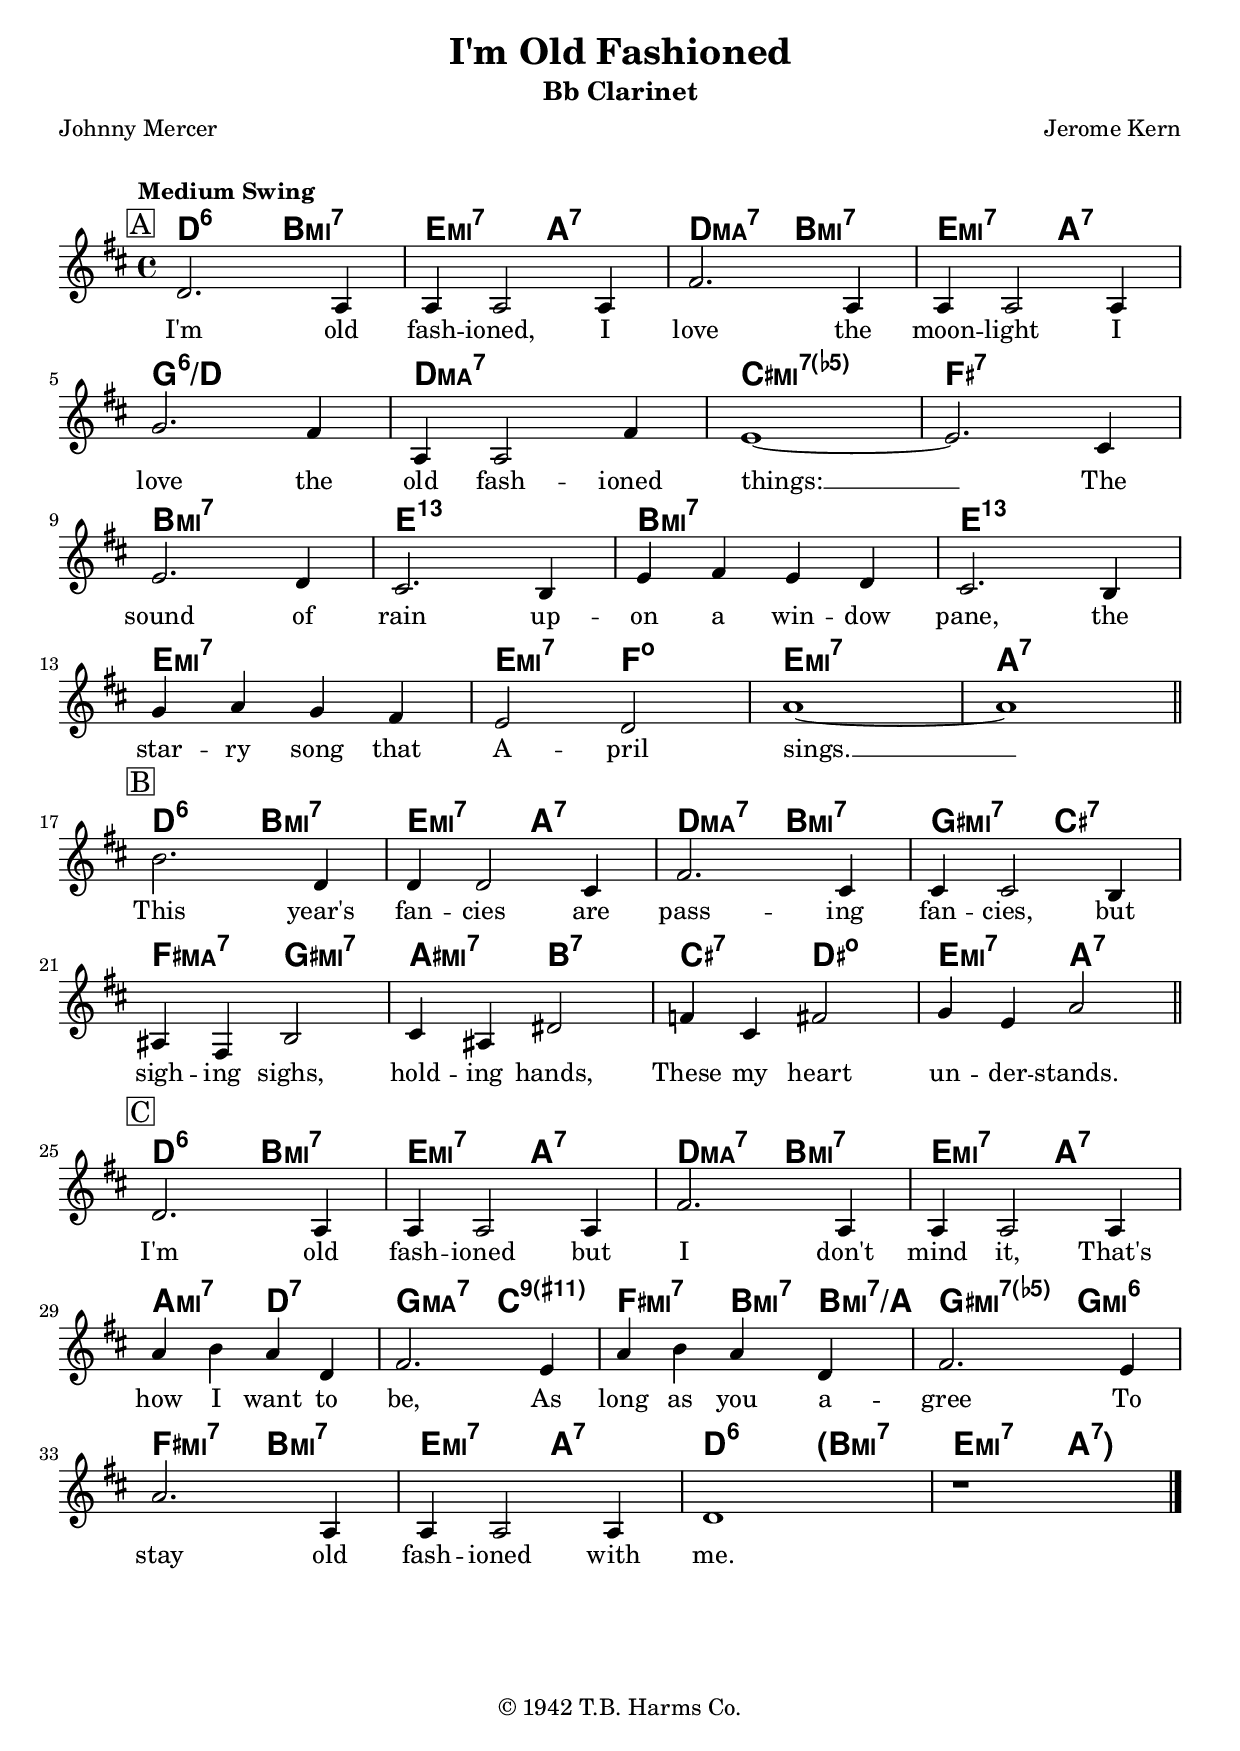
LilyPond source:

\version "2.24.0"

\include "english.ly"

instrument = "Bb Clarinet"
whatKey = d
whatClef = "treble"

%% -*- Mode: LilyPond -*-

\include "lead-sheets.ily"

refrainLyrics = \lyricmode {
  I'm old fash -- ioned, I love the moon -- light
  I love the old fash -- ioned things: __
  The sound of rain up -- on a win -- dow pane,
  the star -- ry song that A -- pril sings. __
  This year's fan -- cies are pass -- ing fan -- cies,
  but sigh -- ing sighs, hold -- ing hands,
  These my heart un -- der -- stands.
  I'm old fash -- ioned but I don't mind it,
  That's how I want to be,
  As long as you a -- gree
  To stay old fash -- ioned with me.
}

refrainChords = \chordmode {
  f2:6 d2:m7 g2:m7 c2:7 f2:maj7 d2:m7 g2:m7 c2:7
  bf1:6/f f1:maj7 e1:m7.5- a1:7
  d1:m7 g1:3.5.13 d1:m7 g1:3.5.13
  g1:m7 g2:m7 af2:dim7 g1:m7 c1:7
  
  f2:6 d2:m7 g2:m7 c2:7 f2:maj7 d2:m7 b2:m7 e2:7
  a2:maj7 b2:m7 cs2:m7 d2:7 e2:7 fs2:dim7 g2:m7 c2:7
  
  f2:6 d2:m7 g2:m7 c2:7 f2:maj7 d2:m7 g2:m7 c2:7
  c2:m7 f2:7 bf2:maj7 ef2:9.11+ a2:m7 d4:m7 d4:m7/c b2:m7.5- bf2:m6
  a2:m7 d2:m7 g2:m7 c2:7

  f2:6
  \set chordNameFunction = #begin-parenthesis-ignatzek-chord-names 
  d2:m7
  \unset chordNameFunction
  g2:m7
  \set chordNameFunction = #end-parenthesis-ignatzek-chord-names 
  c2:7
  \unset chordNameFunction  
}

refrainMelody = \relative f' {
  \time 4/4
  \key f \major
  \clef \whatClef
  \tempo "Medium Swing"

  \mark \markup{ \box "A" }
  
  f2. c4 | c4 c2 c4 | a'2. c,4 | c4 c2 c4 |
  \break
  bf'2. a4 | c,4 c2 a'4 | g1~ | g2. e4 |
  \break
  g2. f4 | e2. d4 | g4 a4 g4 f4 | e2. d4 |
  \break
  bf'4 c4 bf4 a4 | g2 f2 | c'1~ | c1 |
  
  \bar "||"
  \break
  \mark \markup{ \box "B" }

  d2. f,4 | f4 f2 e4 | a2. e4 | e4 e2 d4 |
  \break
  cs4 a4 d2 | e4 cs4 fs2 | gs4 e4 a2 | bf4 g4 c2 |

  \bar "||"
  \break
  \mark \markup{ \box "C" }

  f,2. c4 | c4 c2 c4 | a'2. c,4 | c4 c2 c4 |
  \break
  c'4 d4 c4 f,4 | a2. g4 | c4 d4 c4 f,4 | a2. g4 |
  \break
  c2. c,4 | c4 c2 c4 | f1 | r1 |

  \bar "|."
}

\include "paper.ily"

\header {
  title = "I'm Old Fashioned"
  subtitle = \instrument
  poet = "Johnny Mercer"
  composer = "Jerome Kern"
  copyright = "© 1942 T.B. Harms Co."
}

\markup {
  % Leave a gap after the header
  \vspace #1
}

\score {
  <<
    { \context ChordNames 
      {
      \override ChordName.font-size = #+3
      \override ChordName.font-series = #'bold
      \set chordChanges = ##f
     \transpose f \whatKey {
       \refrainChords
	}
      }
      }
    \new Staff {
      \context Voice = "voiceMelody" { 
	\noDoubleAccidentalMusic \transpose f \whatKey {
	  \refrainMelody
	  }
	}
    }
    \new Lyrics \lyricsto "voiceMelody"
    {
      \refrainLyrics
    }
  >>
  \layout { }
}

